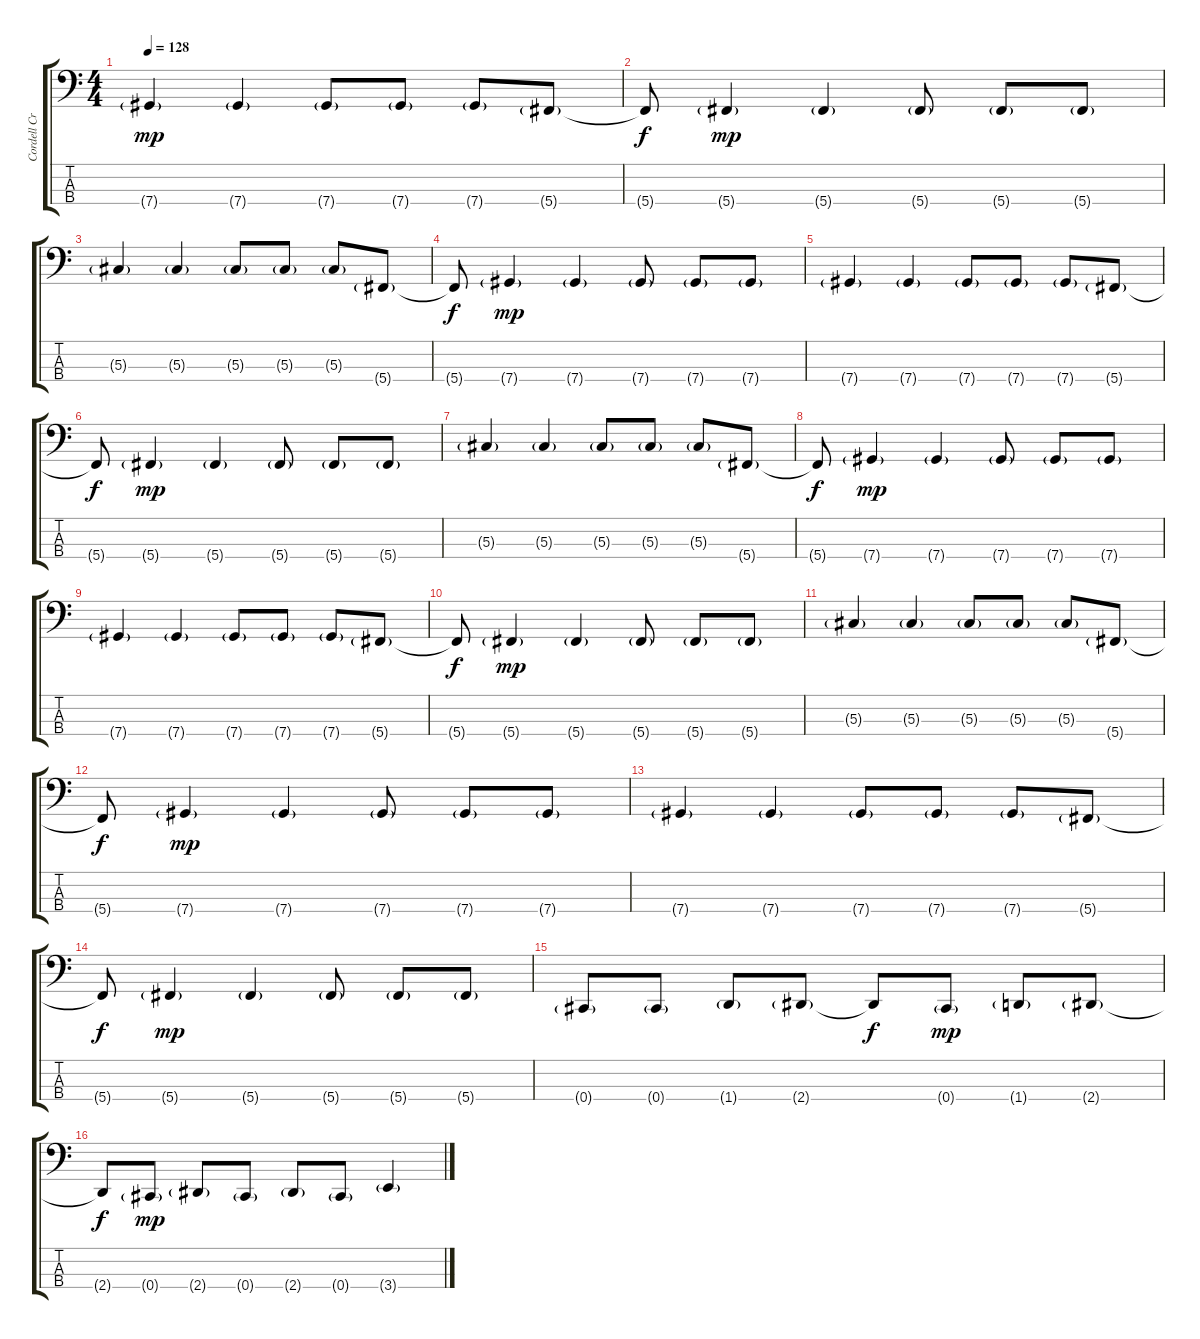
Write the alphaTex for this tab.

\track ("Cordell Crockett (drive)" "Cordell Cr") {instrument distortionguitar}
\staff {score tabs}
\tuning (Gb2 Db2 Ab1 Db1) {hide}
\ts (4 4)
\tempo 128
\clef f4
\ks c
7.4{g}.4{dy mp} 7.4{g}.4 7.4{g}.8 7.4{g}.8 7.4{g}.8 5.4{g}.8 |
5.4{t}.8{dy f} 5.4{g}.4{dy mp} 5.4{g}.4 5.4{g}.8 5.4{g}.8 5.4{g}.8 |
5.3{g}.4 5.3{g}.4 5.3{g}.8 5.3{g}.8 5.3{g}.8 5.4{g}.8 |
5.4{t}.8{dy f} 7.4{g}.4{dy mp} 7.4{g}.4 7.4{g}.8 7.4{g}.8 7.4{g}.8 |
7.4{g}.4 7.4{g}.4 7.4{g}.8 7.4{g}.8 7.4{g}.8 5.4{g}.8 |
5.4{t}.8{dy f} 5.4{g}.4{dy mp} 5.4{g}.4 5.4{g}.8 5.4{g}.8 5.4{g}.8 |
5.3{g}.4 5.3{g}.4 5.3{g}.8 5.3{g}.8 5.3{g}.8 5.4{g}.8 |
5.4{t}.8{dy f} 7.4{g}.4{dy mp} 7.4{g}.4 7.4{g}.8 7.4{g}.8 7.4{g}.8 |
7.4{g}.4 7.4{g}.4 7.4{g}.8 7.4{g}.8 7.4{g}.8 5.4{g}.8 |
5.4{t}.8{dy f} 5.4{g}.4{dy mp} 5.4{g}.4 5.4{g}.8 5.4{g}.8 5.4{g}.8 |
5.3{g}.4 5.3{g}.4 5.3{g}.8 5.3{g}.8 5.3{g}.8 5.4{g}.8 |
5.4{t}.8{dy f} 7.4{g}.4{dy mp} 7.4{g}.4 7.4{g}.8 7.4{g}.8 7.4{g}.8 |
7.4{g}.4 7.4{g}.4 7.4{g}.8 7.4{g}.8 7.4{g}.8 5.4{g}.8 |
5.4{t}.8{dy f} 5.4{g}.4{dy mp} 5.4{g}.4 5.4{g}.8 5.4{g}.8 5.4{g}.8 |
0.4{g}.8 0.4{g}.8 1.4{g}.8 2.4{g}.8 2.4{t}.8{dy f} 0.4{g}.8{dy mp} 1.4{g}.8 2.4{g}.8 |
2.4{t}.8{dy f} 0.4{g}.8{dy mp} 2.4{g}.8 0.4{g}.8 2.4{g}.8 0.4{g}.8 3.4{g}.4
